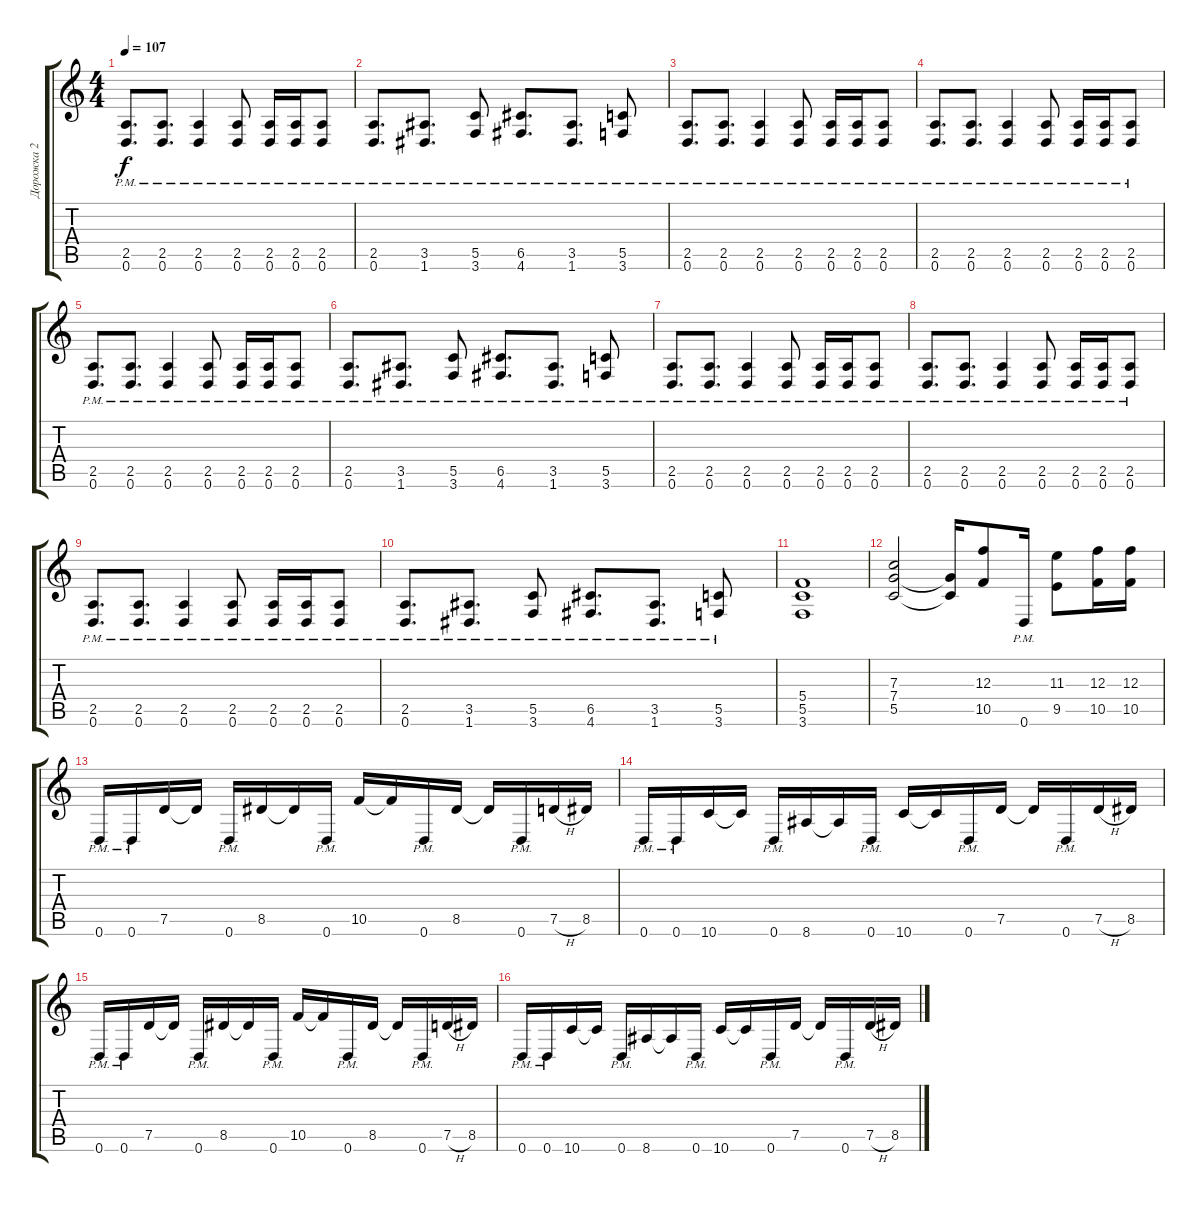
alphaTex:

\track ("Дорожка 2" "Дорожка 2") {instrument distortionguitar}
\staff {score tabs}
\tuning (D4 A3 F3 C3 G2 D2) {hide}
\ts (4 4)
\tempo 107
\clef g2
\ks c
(2.5{pm} 0.6{pm}).8{d dy f} (2.5{pm} 0.6{pm}).8{d} (2.5{pm} 0.6{pm}).4 (2.5{pm} 0.6{pm}).8 (2.5{pm} 0.6{pm}).16 (2.5{pm} 0.6{pm}).16 (2.5{pm} 0.6{pm}).8 |
(2.5{pm} 0.6{pm}).8{d} (3.5{pm} 1.6{pm}).8{d} (5.5{pm} 3.6{pm}).8 (6.5{pm} 4.6{pm}).8{d} (3.5{pm} 1.6{pm}).8{d} (5.5{pm} 3.6{pm}).8 |
(2.5{pm} 0.6{pm}).8{d} (2.5{pm} 0.6{pm}).8{d} (2.5{pm} 0.6{pm}).4 (2.5{pm} 0.6{pm}).8 (2.5{pm} 0.6{pm}).16 (2.5{pm} 0.6{pm}).16 (2.5{pm} 0.6{pm}).8 |
(2.5{pm} 0.6{pm}).8{d} (2.5{pm} 0.6{pm}).8{d} (2.5{pm} 0.6{pm}).4 (2.5{pm} 0.6{pm}).8 (2.5{pm} 0.6{pm}).16 (2.5{pm} 0.6{pm}).16 (2.5{pm} 0.6{pm}).8 |
(2.5{pm} 0.6{pm}).8{d} (2.5{pm} 0.6{pm}).8{d} (2.5{pm} 0.6{pm}).4 (2.5{pm} 0.6{pm}).8 (2.5{pm} 0.6{pm}).16 (2.5{pm} 0.6{pm}).16 (2.5{pm} 0.6{pm}).8 |
(2.5{pm} 0.6{pm}).8{d} (3.5{pm} 1.6{pm}).8{d} (5.5{pm} 3.6{pm}).8 (6.5{pm} 4.6{pm}).8{d} (3.5{pm} 1.6{pm}).8{d} (5.5{pm} 3.6{pm}).8 |
(2.5{pm} 0.6{pm}).8{d} (2.5{pm} 0.6{pm}).8{d} (2.5{pm} 0.6{pm}).4 (2.5{pm} 0.6{pm}).8 (2.5{pm} 0.6{pm}).16 (2.5{pm} 0.6{pm}).16 (2.5{pm} 0.6{pm}).8 |
(2.5{pm} 0.6{pm}).8{d} (2.5{pm} 0.6{pm}).8{d} (2.5{pm} 0.6{pm}).4 (2.5{pm} 0.6{pm}).8 (2.5{pm} 0.6{pm}).16 (2.5{pm} 0.6{pm}).16 (2.5{pm} 0.6{pm}).8 |
(2.5{pm} 0.6{pm}).8{d} (2.5{pm} 0.6{pm}).8{d} (2.5{pm} 0.6{pm}).4 (2.5{pm} 0.6{pm}).8 (2.5{pm} 0.6{pm}).16 (2.5{pm} 0.6{pm}).16 (2.5{pm} 0.6{pm}).8 |
(2.5{pm} 0.6{pm}).8{d} (3.5{pm} 1.6{pm}).8{d} (5.5{pm} 3.6{pm}).8 (6.5{pm} 4.6{pm}).8{d} (3.5{pm} 1.6{pm}).8{d} (5.5{pm} 3.6{pm}).8 |
(5.4 5.5 3.6).1 |
(7.3 7.4 5.5).2 (7.4{t} 5.5{t}).16 (12.3 10.5).8 0.6{pm}.16 (11.3 9.5).8 (12.3 10.5).16 (12.3 10.5).16 |
0.6{pm}.16 0.6{pm}.16 7.5.16 7.5{t}.16 0.6{pm}.16 8.5.16 8.5{t}.16 0.6{pm}.16 10.5.16 10.5{t}.16 0.6{pm}.16 8.5.16 8.5{t}.16 0.6{pm}.16 7.5{h}.16 8.5.16 |
0.6{pm}.16 0.6{pm}.16 10.6.16 10.6{t}.16 0.6{pm}.16 8.6.16 8.6{t}.16 0.6{pm}.16 10.6.16 10.6{t}.16 0.6{pm}.16 7.5.16 7.5{t}.16 0.6{pm}.16 7.5{h}.16 8.5.16 |
0.6{pm}.16 0.6{pm}.16 7.5.16 7.5{t}.16 0.6{pm}.16 8.5.16 8.5{t}.16 0.6{pm}.16 10.5.16 10.5{t}.16 0.6{pm}.16 8.5.16 8.5{t}.16 0.6{pm}.16 7.5{h}.16 8.5.16 |
0.6{pm}.16 0.6{pm}.16 10.6.16 10.6{t}.16 0.6{pm}.16 8.6.16 8.6{t}.16 0.6{pm}.16 10.6.16 10.6{t}.16 0.6{pm}.16 7.5.16 7.5{t}.16 0.6{pm}.16 7.5{h}.16 8.5.16
